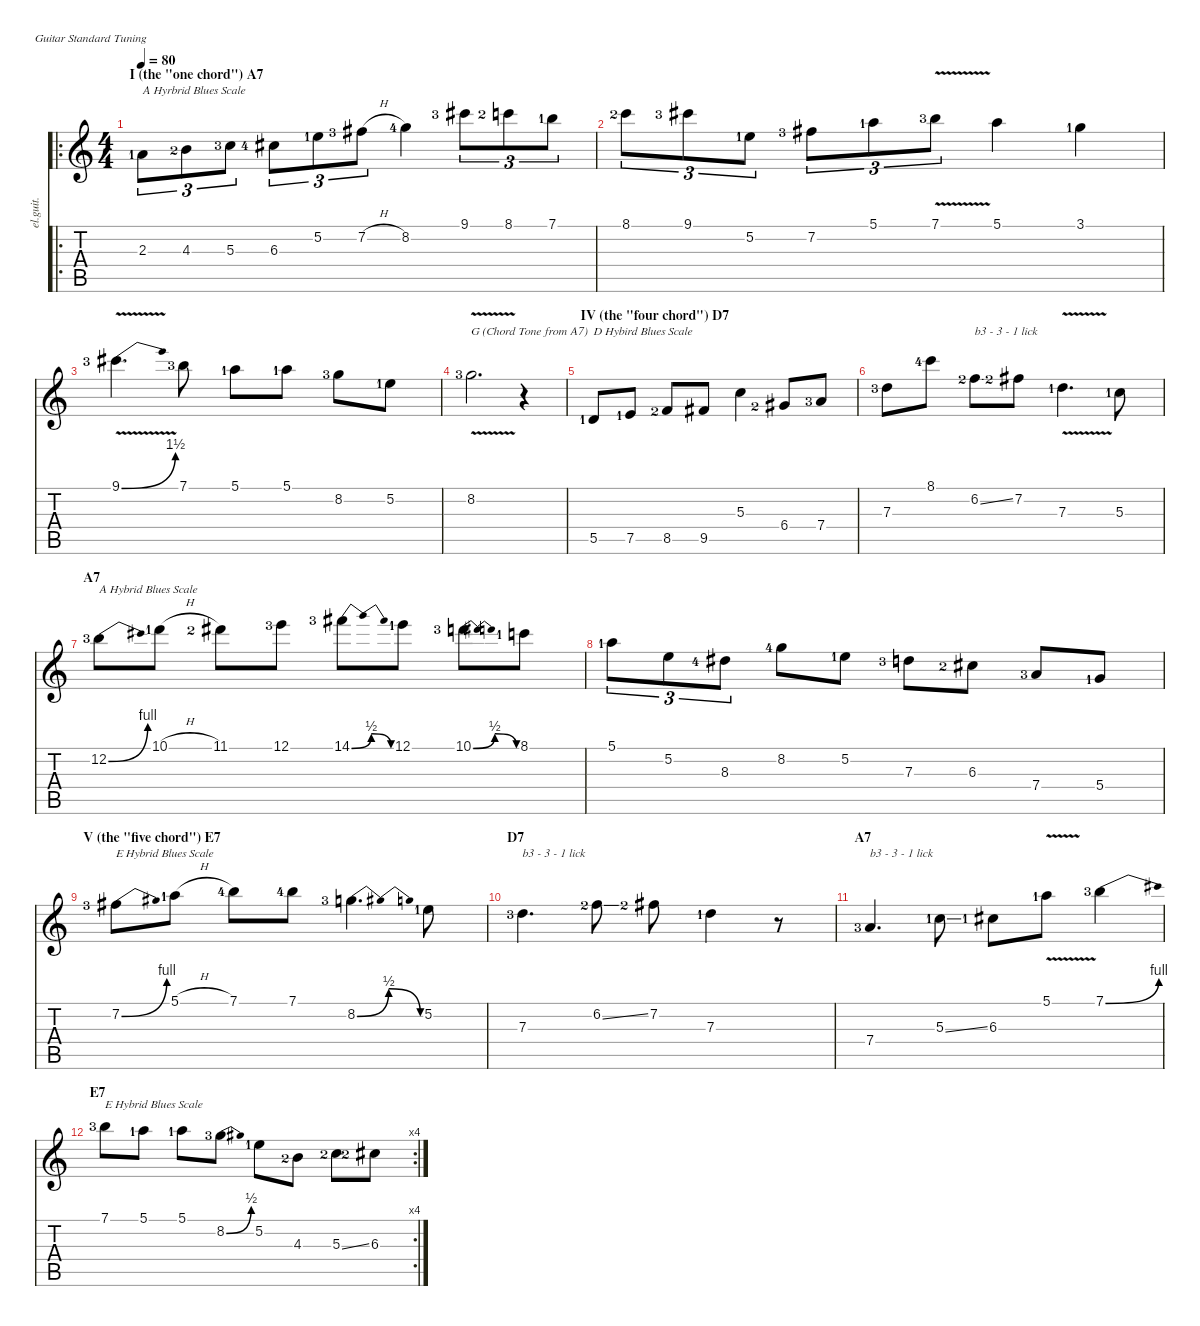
\defaultSystemsLayout 4
\hideDynamics
\bracketExtendMode nobrackets
\track ("Lead" "el.guit.") {instrument electricguitarclean}
\staff {score tabs}
\tuning (E4 B3 G3 D3 A2 E2)
\ro
\ts (4 4)
\section ("" "I (the \"one chord\") A7")
\tempo 80
\clef g2
\ks c
2.3{lf 2}.8{tu (3 2) txt "A Hyrbrid Blues Scale" dy mf instrument electricguitarclean} 4.3{lf 3}.8{tu (3 2)} 5.3{lf 4}.8{tu (3 2)} 6.3{lf 5 acc #}.8{tu (3 2)} 5.2{lf 2}.8{tu (3 2)} 7.2{h lf 4 acc #}.8{tu (3 2)} 8.2{lf 5}.4 9.1{lf 4 acc #}.8{tu (3 2)} 8.1{lf 3}.8{tu (3 2)} 7.1{lf 2}.8{tu (3 2)} |
8.1{lf 3}.8{tu (3 2)} 9.1{lf 4 acc #}.8{tu (3 2)} 5.2{lf 2}.8{tu (3 2)} 7.2{lf 4 acc #}.8{tu (3 2)} 5.1{lf 2}.8{tu (3 2)} 7.1{v lf 4}.8{tu (3 2)} 5.1.4 3.1{lf 2}.4 |
9.1{be (bend 0 0 15 6) v lf 4 acc #}.4{d} 7.1{lf 4}.8 5.1{lf 2}.8 5.1{lf 2}.8 8.2{lf 4}.8 5.2{lf 2}.8 |
8.2{v lf 4}.2{d txt "G (Chord Tone from A7)"} r.4 |
\section ("" "IV (the \"four chord\") D7")
5.5{lf 2}.8{txt "D Hybird Blues Scale"} 7.5{lf 2}.8 8.5{lf 3}.8 9.5{acc #}.8 5.3.4 6.4{lf 3 acc #}.8 7.4{lf 4}.8 |
7.3{lf 4}.8{beam Down} 8.1{lf 5}.8{beam Down} 6.2{ss lf 3}.8{txt "b3 - 3 - 1 lick" beam Down} 7.2{lf 3 acc #}.8{beam Down} 7.3{v lf 2}.4{d beam Down} 5.3{lf 2}.8{beam Down} |
\section ("" "A7")
12.2{be (bend 0 0 15 4) lf 4}.8{txt "A Hybrid Blues Scale" beam Down} 10.1{h lf 2}.8{beam Down} 11.1{lf 3 acc #}.8{beam Down} 12.1{lf 4}.8{beam Down} 14.1{be (bendrelease 0 0 10.2 2 20.4 2 30 0) lf 4 acc #}.8{beam Down} 12.1{lf 2}.8{beam Down} 10.1{be (bendrelease 0 0 10.2 2 20.4 2 30 0) lf 4}.8{beam Down} 8.1{lf 2}.8{beam Down} |
5.1{lf 2}.8{tu (3 2) beam Down} 5.2.8{tu (3 2) beam Down} 8.3{lf 5 acc #}.8{tu (3 2) beam Down} 8.2{lf 5}.8{beam Down} 5.2{lf 2}.8{beam Down} 7.3{lf 4}.8{beam Down} 6.3{lf 3 acc #}.8{beam Down} 7.4{lf 4}.8{beam Up} 5.4{lf 2}.8{beam Up} |
\section ("" "V (the \"five chord\") E7")
7.2{be (bend 0 0 15 4) lf 4 acc #}.8{txt "E Hybrid Blues Scale" beam Down} 5.1{h lf 2}.8{beam Down} 7.1{lf 5}.8{beam Down} 7.1{lf 5}.8{beam Down} 8.2{be (bendrelease 0 0 10.2 2 20.4 2 30 0) lf 4}.4{d beam Down} 5.2{lf 2}.8{beam Down} |
\section ("" "D7")
7.3{lf 4}.4{d txt "b3 - 3 - 1 lick" beam Down} 6.2{ss lf 3}.8{beam Down} 7.2{lf 3 acc #}.8{beam Down} 7.3{lf 2}.4{beam Down} r.8{beam Down} |
\section ("" "A7")
7.4{lf 4}.4{d txt "b3 - 3 - 1 lick" beam Up} 5.3{ss lf 2}.8{beam Down} 6.3{lf 2 acc #}.8{beam Down} 5.1{v lf 2}.8{beam Down} 7.1{be (bend 0 0 15 4) lf 4}.4{beam Down} |
\rc 4
\section ("" "E7")
7.1{lf 4}.8{txt "E Hybrid Blues Scale" beam Down} 5.1{lf 2}.8{beam Down} 5.1{lf 2}.8{beam Down} 8.2{be (bend 0 0 15 2) lf 4}.8{beam Down} 5.2{lf 2}.8{beam Down} 4.3{lf 3}.8{beam Down} 5.3{ss lf 3}.8{beam Down} 6.3{lf 3 acc #}.8{beam Down}
